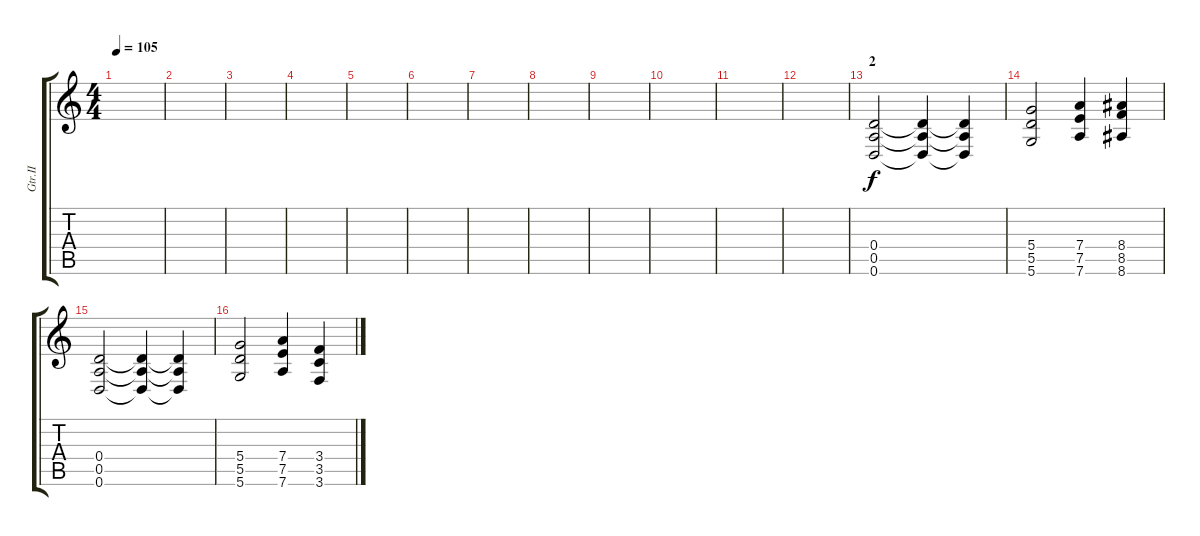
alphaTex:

\track ("Gtr.II" "Gtr.II") {instrument distortionguitar}
\staff {score tabs}
\tuning (E4 B3 G3 D3 A2 D2) {hide}
\ts (4 4)
\tempo 105
\clef g2
\ks c
|
|
|
|
|
|
|
|
|
|
|
|
\section ("" "2")
(0.4 0.5 0.6).2 (0.4{t} 0.5{t} 0.6{t}).4 (0.4{t} 0.5{t} 0.6{t}).4 |
(5.4 5.5 5.6).2 (7.4 7.5 7.6).4 (8.4 8.5 8.6).4 |
(0.4 0.5 0.6).2 (0.4{t} 0.5{t} 0.6{t}).4 (0.4{t} 0.5{t} 0.6{t}).4 |
(5.4 5.5 5.6).2 (7.4 7.5 7.6).4 (3.4 3.5 3.6).4
